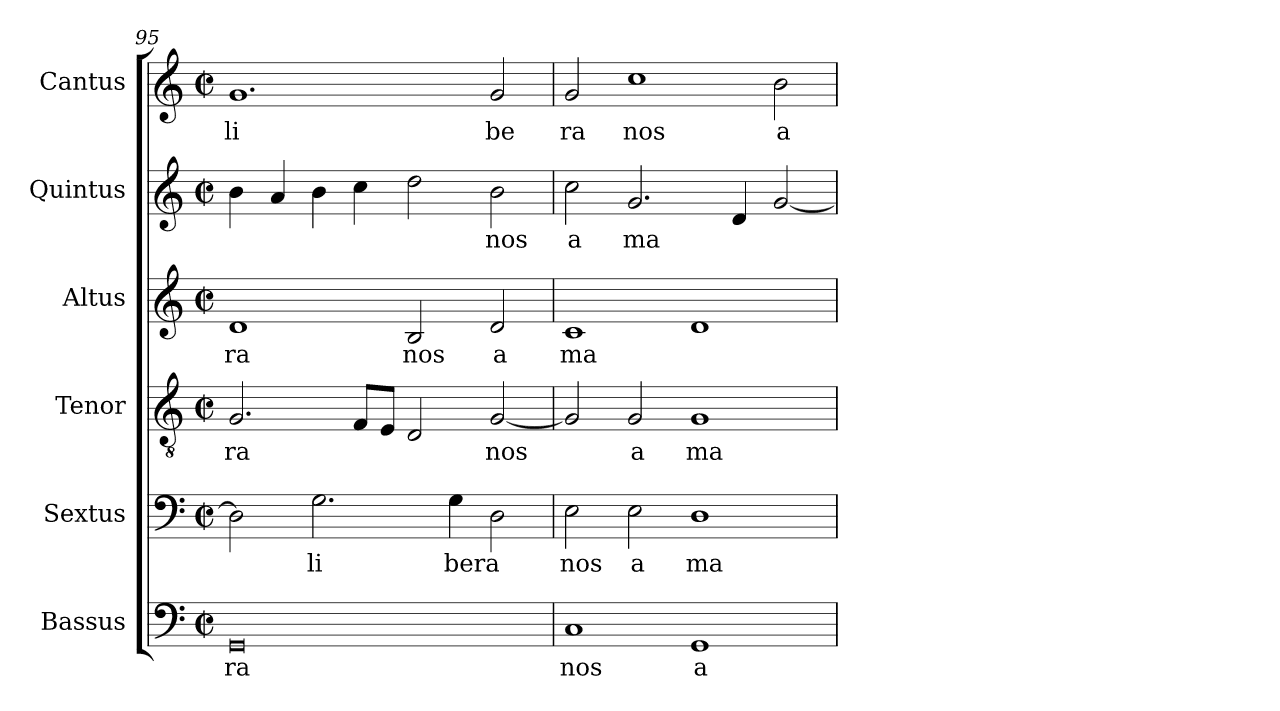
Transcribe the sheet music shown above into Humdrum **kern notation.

**kern	**text	**kern	**text	**kern	**text	**kern	**text	**kern	**text	**kern	**text
*part6	*part6	*part5	*part5	*part4	*part4	*part3	*part3	*part2	*part2	*part1	*part1
*staff6	*staff6	*staff5	*staff5	*staff4	*staff4	*staff3	*staff3	*staff2	*staff2	*staff1	*staff1
*I"Bassus	*	*I"Sextus	*	*I"Tenor	*	*I"Altus	*	*I"Quintus	*	*I"Cantus	*
*clefF4	*	*clefF4	*	*clefGv2	*	*clefG2	*	*clefG2	*	*clefG2	*
*k[]	*	*k[]	*	*k[]	*	*k[]	*	*k[]	*	*k[]	*
*C:	*	*C:	*	*C:	*	*C:	*	*C:	*	*C:	*
*M2/2	*	*M2/2	*	*M2/2	*	*M2/2	*	*M2/2	*	*M2/2	*
*met(c|)	*	*met(c|)	*	*met(c|)	*	*met(c|)	*	*met(c|)	*	*met(c|)	*
=95	=95	=95	=95	=95	=95	=95	=95	=95	=95	=95	=95
!	!LO:LY:b:cj	!	!LO:LY:b:cj	!	!LO:LY:b:cj	!	!LO:LY:b:cj	!	!LO:LY:b:cj	!	!LO:LY:b:cj
0GG	ra	2D\]	.	2.G/	ra	1d	ra	4b\	.	1.g	li
!	!	!	!	!	!	!	!	!	!LO:LY:b:cj	!	!
.	.	.	.	.	.	.	.	4a/	.	.	.
!	!	!	!LO:LY:b:cj	!	!	!	!	!	!LO:LY:b:cj	!	!
.	.	2.G\	li	.	.	.	.	4b\	.	.	.
!	!	!	!	!	!LO:LY:b:cj	!	!	!	!LO:LY:b:cj	!	!
.	.	.	.	8F/L	.	.	.	4cc\	.	.	.
!	!	!	!	!	!LO:LY:b:cj	!	!	!	!	!	!
.	.	.	.	8E/J	.	.	.	.	.	.	.
!	!	!	!	!	!LO:LY:b:cj	!	!LO:LY:b:cj	!	!LO:LY:b:cj	!	!
.	.	.	.	2D/	.	2B/	nos	2dd\	.	.	.
!	!	!	!LO:LY:b:cj	!	!	!	!	!	!	!	!
.	.	4G\	bera	.	.	.	.	.	.	.	.
!	!	!	!LO:LY:b:cj	!	!LO:LY:b:cj	!	!LO:LY:b:cj	!	!LO:LY:b:cj	!	!LO:LY:b:cj
.	.	2D\	.	[<2G/	nos	2d/	a	2b\	nos	2g/	be
=96	=96	=96	=96	=96	=96	=96	=96	=96	=96	=96	=96
!	!LO:LY:b:cj	!	!LO:LY:b:cj	!	!LO:LY:b:cj	!	!LO:LY:b:cj	!	!LO:LY:b:cj	!	!LO:LY:b:cj
1C	nos	2E\	nos	2G/]	.	1c	ma	2cc\	a	2g/	ra
!	!	!	!LO:LY:b:cj	!	!LO:LY:b:cj	!	!	!	!LO:LY:b:cj	!	!LO:LY:b:cj
.	.	2E\	a	2G/	a	.	.	2.g/	ma	1cc	nos
!	!LO:LY:b:cj	!	!LO:LY:b:cj	!	!LO:LY:b:cj	!	!LO:LY:b:cj	!	!	!	!
1GG	a	1D	ma	1G	ma	1d	.	.	.	.	.
!	!	!	!	!	!	!	!	!	!LO:LY:b:cj	!	!
.	.	.	.	.	.	.	.	4d/	.	.	.
!	!	!	!	!	!	!	!	!	!LO:LY:b:cj	!	!LO:LY:b:cj
.	.	.	.	.	.	.	.	[>2g/	.	2b\	a
=	=	=	=	=	=	=	=	=	=	=	=
*-	*-	*-	*-	*-	*-	*-	*-	*-	*-	*-	*-
